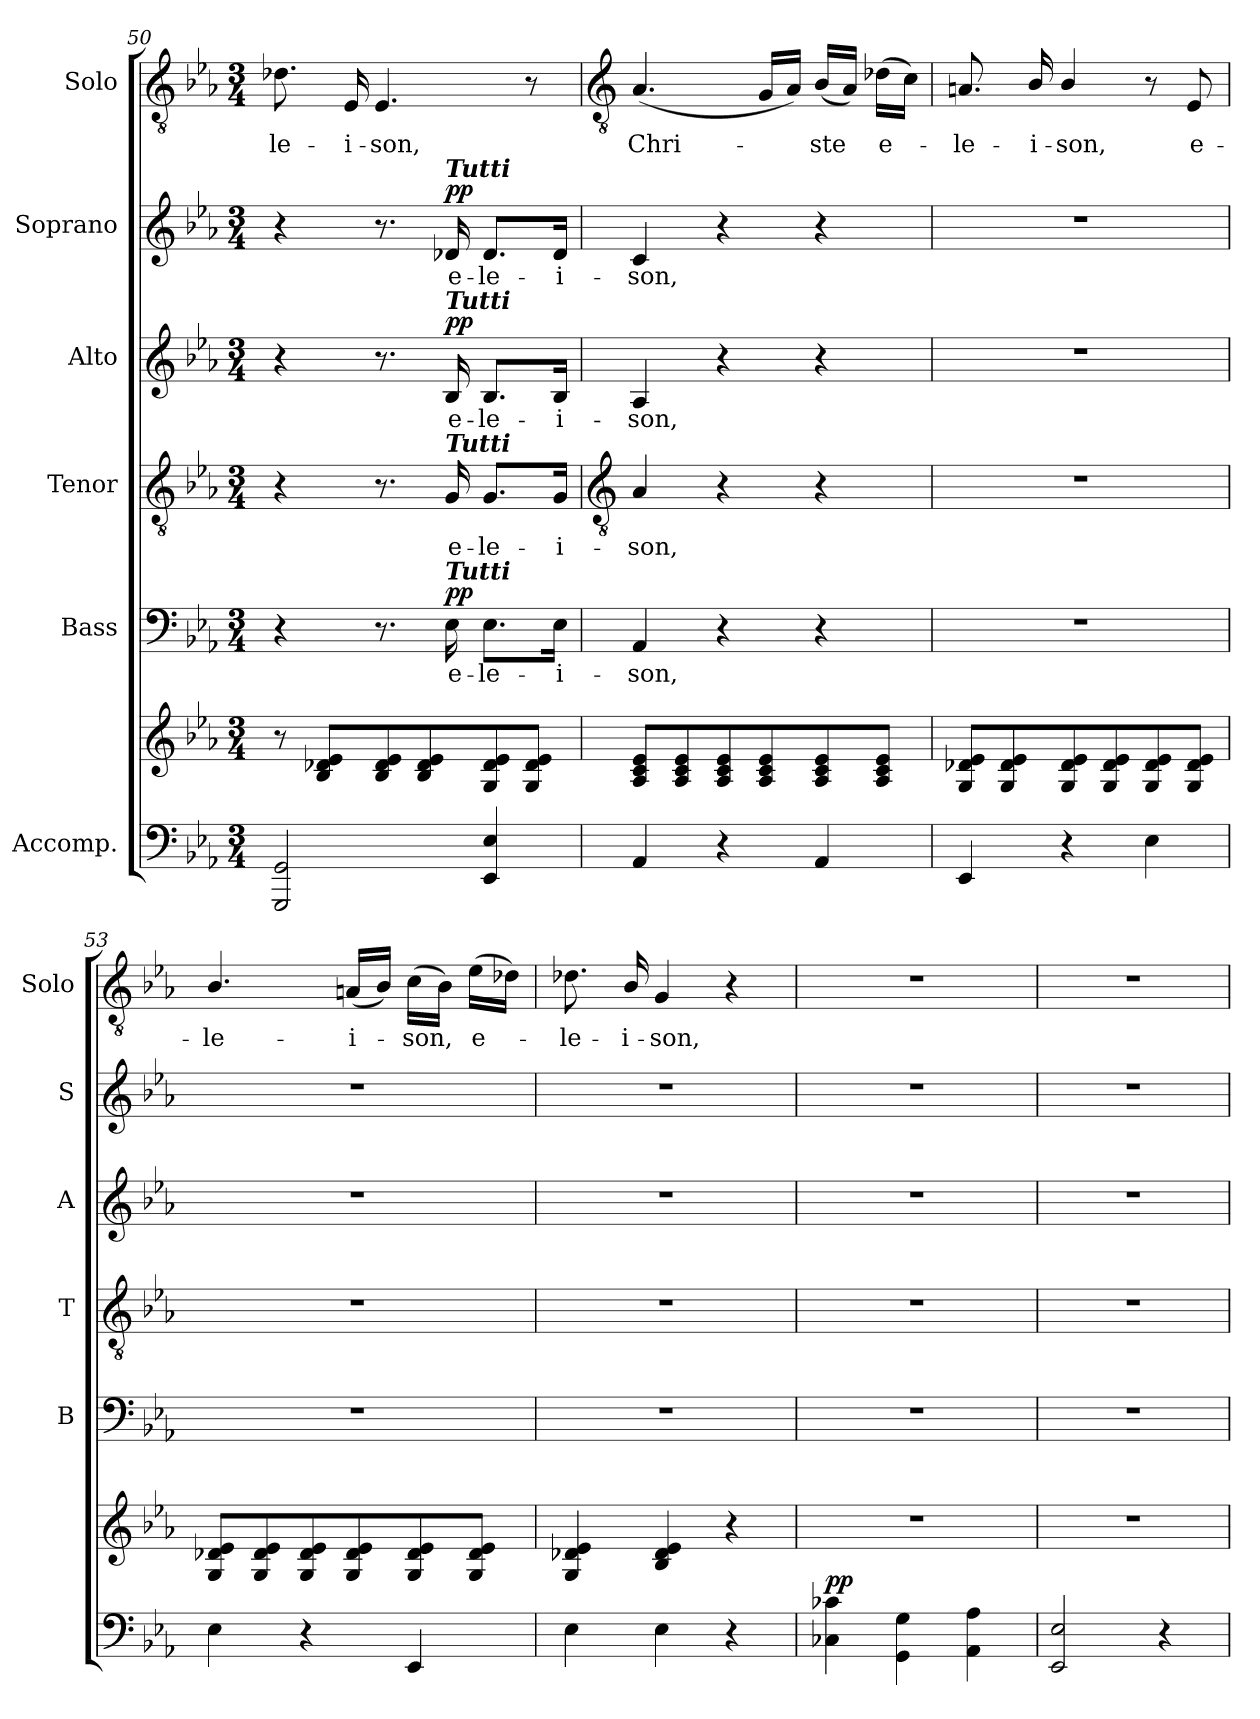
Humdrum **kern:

**kern	**kern	**dynam	**kern	**text	**dynam	**kern	**text	**kern	**text	**dynam	**kern	**text	**dynam	**kern	**text
*part6	*part6	*part6	*part5	*part5	*part5	*part4	*part4	*part3	*part3	*part3	*part2	*part2	*part2	*part1	*part1
*staff7	*staff6	*staff6/7	*staff5	*staff5	*staff5	*staff4	*staff4	*staff3	*staff3	*staff3	*staff2	*staff2	*staff2	*staff1	*staff1
*I"Accomp.	*	*	*I"Bass	*	*	*I"Tenor	*	*I"Alto	*	*	*I"Soprano	*	*	*I"Solo	*
*	*	*	*I'B	*	*	*I'T	*	*I'A	*	*	*I'S	*	*	*I'Solo	*
*clefF4	*clefG2	*	*clefF4	*	*	*clefGv2	*	*clefG2	*	*	*clefG2	*	*	*clefGv2	*
*k[b-e-a-]	*k[b-e-a-]	*	*k[b-e-a-]	*	*	*k[b-e-a-]	*	*k[b-e-a-]	*	*	*k[b-e-a-]	*	*	*k[b-e-a-]	*
*E-:	*E-:	*	*E-:	*	*	*E-:	*	*E-:	*	*	*E-:	*	*	*E-:	*
*M3/4	*M3/4	*	*M3/4	*	*	*M3/4	*	*M3/4	*	*	*M3/4	*	*	*M3/4	*
=50	=50	=50	=50	=50	=50	=50	=50	=50	=50	=50	=50	=50	=50	=50	=50
!	!	!	!	!	!	!	!	!	!	!	!	!	!	!	!LO:LY:b
2GGG 2GG	8r	.	4r	.	.	4r	.	4r	.	.	4r	.	.	8.d-X	-le-
.	8B- 8d-X 8e-L	.	.	.	.	.	.	.	.	.	.	.	.	.	.
!	!	!	!	!	!	!	!	!	!	!	!	!	!	!	!LO:LY:b
.	.	.	.	.	.	.	.	.	.	.	.	.	.	16E-	-i-
!	!	!	!	!	!	!	!	!	!	!	!	!	!	!	!LO:LY:b
.	8B- 8d- 8e-	.	8.r	.	.	8.r	.	8.r	.	.	8.r	.	.	4.E-	-son,
.	8B- 8d- 8e-	.	.	.	.	.	.	.	.	.	.	.	.	.	.
!	!	!	!	!	!	!	!	!	!	!	!LO:TX:a:Bi:t=Tutti	!	!	!	!
!	!	!	!	!	!	!	!	!LO:TX:a:Bi:t=Tutti	!	!	!	!	!	!	!
!	!	!	!	!	!	!LO:TX:a:Bi:t=Tutti	!	!	!	!	!	!	!	!	!
!	!	!	!LO:TX:a:Bi:t=Tutti	!	!	!	!	!	!	!	!	!	!	!	!
!	!	!	!	!LO:LY:b	!LO:DY:b	!	!LO:LY:b	!	!LO:LY:b	!LO:DY:b	!	!LO:LY:b	!LO:DY:b	!	!
.	.	.	16E-	e-	pp	16G	e-	16B-	e-	pp	16d-X	e-	pp	.	.
!	!	!	!	!LO:LY:b	!	!	!LO:LY:b	!	!LO:LY:b	!	!	!LO:LY:b	!	!	!
4EE- 4E-	8G 8d- 8e-	.	8.E-\L	-le-	.	8.G/L	-le-	8.B-/L	-le-	.	8.d-/L	-le-	.	.	.
.	8G 8d- 8e-J	.	.	.	.	.	.	.	.	.	.	.	.	8r	.
!	!	!	!	!LO:LY:b	!	!	!LO:LY:b	!	!LO:LY:b	!	!	!LO:LY:b	!	!	!
.	.	.	16E-\Jk	-i-	.	16G/Jk	-i-	16B-/Jk	-i-	.	16d-/Jk	-i-	.	.	.
!!LO:LB:g=z
=51	=51	=51	=51	=51	=51	=51	=51	=51	=51	=51	=51	=51	=51	=51	=51
*	*	*	*	*	*	*clefGv2	*	*	*	*	*	*	*	*clefGv2	*
!	!	!	!	!LO:LY:b	!	!	!LO:LY:b	!	!LO:LY:b	!	!	!LO:LY:b	!	!	!LO:LY:b
4AA-	8A- 8c 8e-L	.	4AA-	-son,	.	4A-	-son,	4A-	-son,	.	4c	-son,	.	(<4.A-/	Chri-
.	8A- 8c 8e-	.	.	.	.	.	.	.	.	.	.	.	.	.	.
4r	8A- 8c 8e-	.	4r	.	.	4r	.	4r	.	.	4r	.	.	.	.
.	8A- 8c 8e-	.	.	.	.	.	.	.	.	.	.	.	.	16GLL	.
.	.	.	.	.	.	.	.	.	.	.	.	.	.	16A-JJ)	.
!	!	!	!	!	!	!	!	!	!	!	!	!	!	!	!LO:LY:b
4AA-	8A- 8c 8e-	.	4r	.	.	4r	.	4r	.	.	4r	.	.	(<16B-LL	ste
.	.	.	.	.	.	.	.	.	.	.	.	.	.	16A-JJ)	.
!	!	!	!	!	!	!	!	!	!	!	!	!	!	!	!LO:LY:b
.	8A- 8c 8e-J	.	.	.	.	.	.	.	.	.	.	.	.	(>16d-XLL	e-
.	.	.	.	.	.	.	.	.	.	.	.	.	.	16cJJ)	.
=52	=52	=52	=52	=52	=52	=52	=52	=52	=52	=52	=52	=52	=52	=52	=52
!	!	!	!LO:N:vis=1	!	!	!LO:N:vis=1	!	!LO:N:vis=1	!	!	!LO:N:vis=1	!	!	!	!LO:LY:b
4EE-	8G 8d-X 8e-L	.	2.r	.	.	2.r	.	2.r	.	.	2.r	.	.	8.An	le-
.	8G 8d- 8e-	.	.	.	.	.	.	.	.	.	.	.	.	.	.
!	!	!	!	!	!	!	!	!	!	!	!	!	!	!	!LO:LY:b
.	.	.	.	.	.	.	.	.	.	.	.	.	.	16B-/	-i-
!	!	!	!	!	!	!	!	!	!	!	!	!	!	!	!LO:LY:b
4r	8G 8d- 8e-	.	.	.	.	.	.	.	.	.	.	.	.	4B-/	-son,
.	8G 8d- 8e-	.	.	.	.	.	.	.	.	.	.	.	.	.	.
4E-	8G 8d- 8e-	.	.	.	.	.	.	.	.	.	.	.	.	8r	.
!	!	!	!	!	!	!	!	!	!	!	!	!	!	!	!LO:LY:b
.	8G 8d- 8e-J	.	.	.	.	.	.	.	.	.	.	.	.	8E-	e-
=53	=53	=53	=53	=53	=53	=53	=53	=53	=53	=53	=53	=53	=53	=53	=53
!	!	!	!LO:N:vis=1	!	!	!LO:N:vis=1	!	!LO:N:vis=1	!	!	!LO:N:vis=1	!	!	!	!LO:LY:b
4E-	8G 8d-X 8e-L	.	2.r	.	.	2.r	.	2.r	.	.	2.r	.	.	4.B-/	-le-
.	8G 8d- 8e-	.	.	.	.	.	.	.	.	.	.	.	.	.	.
4r	8G 8d- 8e-	.	.	.	.	.	.	.	.	.	.	.	.	.	.
!	!	!	!	!	!	!	!	!	!	!	!	!	!	!	!LO:LY:b
.	8G 8d- 8e-	.	.	.	.	.	.	.	.	.	.	.	.	(<16AnLL	-i-
.	.	.	.	.	.	.	.	.	.	.	.	.	.	16B-JJ)	.
!	!	!	!	!	!	!	!	!	!	!	!	!	!	!	!LO:LY:b
4EE-	8G 8d- 8e-	.	.	.	.	.	.	.	.	.	.	.	.	(>16cLL	son,
.	.	.	.	.	.	.	.	.	.	.	.	.	.	16B-JJ)	.
!	!	!	!	!	!	!	!	!	!	!	!	!	!	!	!LO:LY:b
.	8G 8d- 8e-J	.	.	.	.	.	.	.	.	.	.	.	.	(>16e-LL	e-
.	.	.	.	.	.	.	.	.	.	.	.	.	.	16d-XJJ)	.
=54	=54	=54	=54	=54	=54	=54	=54	=54	=54	=54	=54	=54	=54	=54	=54
!	!	!	!LO:N:vis=1	!	!	!LO:N:vis=1	!	!LO:N:vis=1	!	!	!LO:N:vis=1	!	!	!	!LO:LY:b
4E-	4G 4d-X 4e-	.	2.r	.	.	2.r	.	2.r	.	.	2.r	.	.	8.d-X	le-
!	!	!	!	!	!	!	!	!	!	!	!	!	!	!	!LO:LY:b
.	.	.	.	.	.	.	.	.	.	.	.	.	.	16B-/	-i-
!	!	!	!	!	!	!	!	!	!	!	!	!	!	!	!LO:LY:b
4E-	4B- 4d- 4e-	.	.	.	.	.	.	.	.	.	.	.	.	4G	-son,
4r	4r	.	.	.	.	.	.	.	.	.	.	.	.	4r	.
=55	=55	=55	=55	=55	=55	=55	=55	=55	=55	=55	=55	=55	=55	=55	=55
!	!LO:N:vis=1	!LO:DY:a=2	!LO:N:vis=1	!	!	!LO:N:vis=1	!	!LO:N:vis=1	!	!	!LO:N:vis=1	!	!	!LO:N:vis=1	!
4C-X 4c-X	2.r	pp	2.r	.	.	2.r	.	2.r	.	.	2.r	.	.	2.r	.
4GG\ 4G\	.	.	.	.	.	.	.	.	.	.	.	.	.	.	.
4AA- 4A-	.	.	.	.	.	.	.	.	.	.	.	.	.	.	.
=56	=56	=56	=56	=56	=56	=56	=56	=56	=56	=56	=56	=56	=56	=56	=56
!	!LO:N:vis=1	!	!LO:N:vis=1	!	!	!LO:N:vis=1	!	!LO:N:vis=1	!	!	!LO:N:vis=1	!	!	!LO:N:vis=1	!
2EE- 2E-	2.r	.	2.r	.	.	2.r	.	2.r	.	.	2.r	.	.	2.r	.
4r	.	.	.	.	.	.	.	.	.	.	.	.	.	.	.
=	=	=	=	=	=	=	=	=	=	=	=	=	=	=	=
*-	*-	*-	*-	*-	*-	*-	*-	*-	*-	*-	*-	*-	*-	*-	*-
